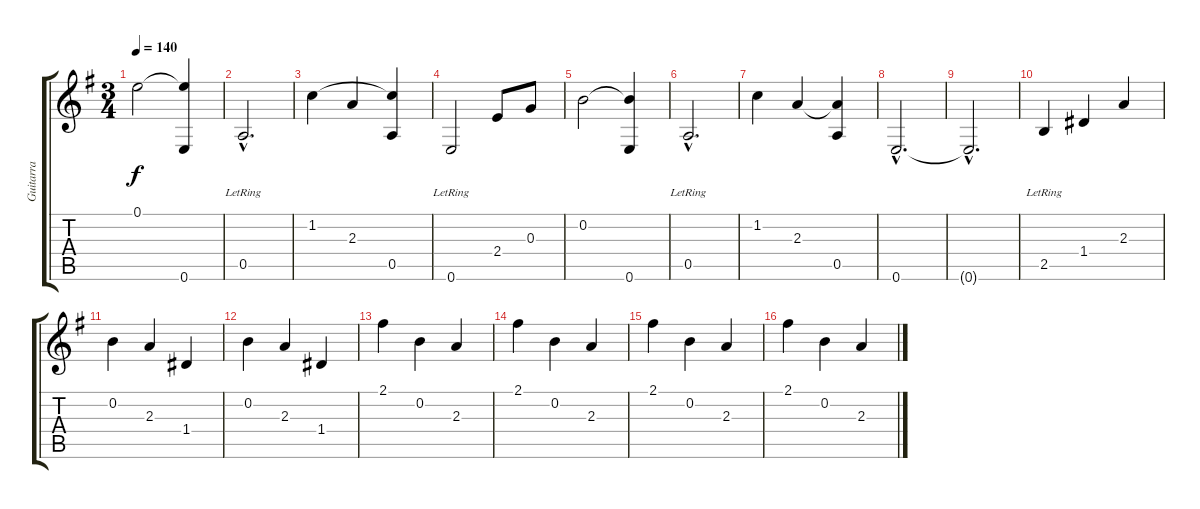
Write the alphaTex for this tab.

\track ("Guitarra" "Guitarra") {instrument acousticguitarnylon}
\staff {score tabs}
\tuning (E4 B3 G3 D3 A2 E2) {hide}
\ts (3 4)
\tempo 140
\clef g2
\ks g
0.1.2{dy f} (0.1{t} 0.6).4 |
0.5{hac lr}.2{d} |
1.2.4 2.3.4 (1.2{t} 0.5).4 |
0.6{lr}.2 2.4.8 0.3.8 |
0.2.2 (0.2{t} 0.6).4 |
0.5{hac lr}.2{d} |
1.2.4 2.3.4 (2.3{t} 0.5).4 |
0.6{hac}.2{d} |
0.6{hac t}.2{d} |
2.5{lr}.4 1.4.4 2.3.4 |
0.2.4 2.3.4 1.4.4 |
0.2.4 2.3.4 1.4.4 |
2.1.4 0.2.4 2.3.4 |
2.1.4 0.2.4 2.3.4 |
2.1.4 0.2.4 2.3.4 |
2.1.4 0.2.4 2.3.4
